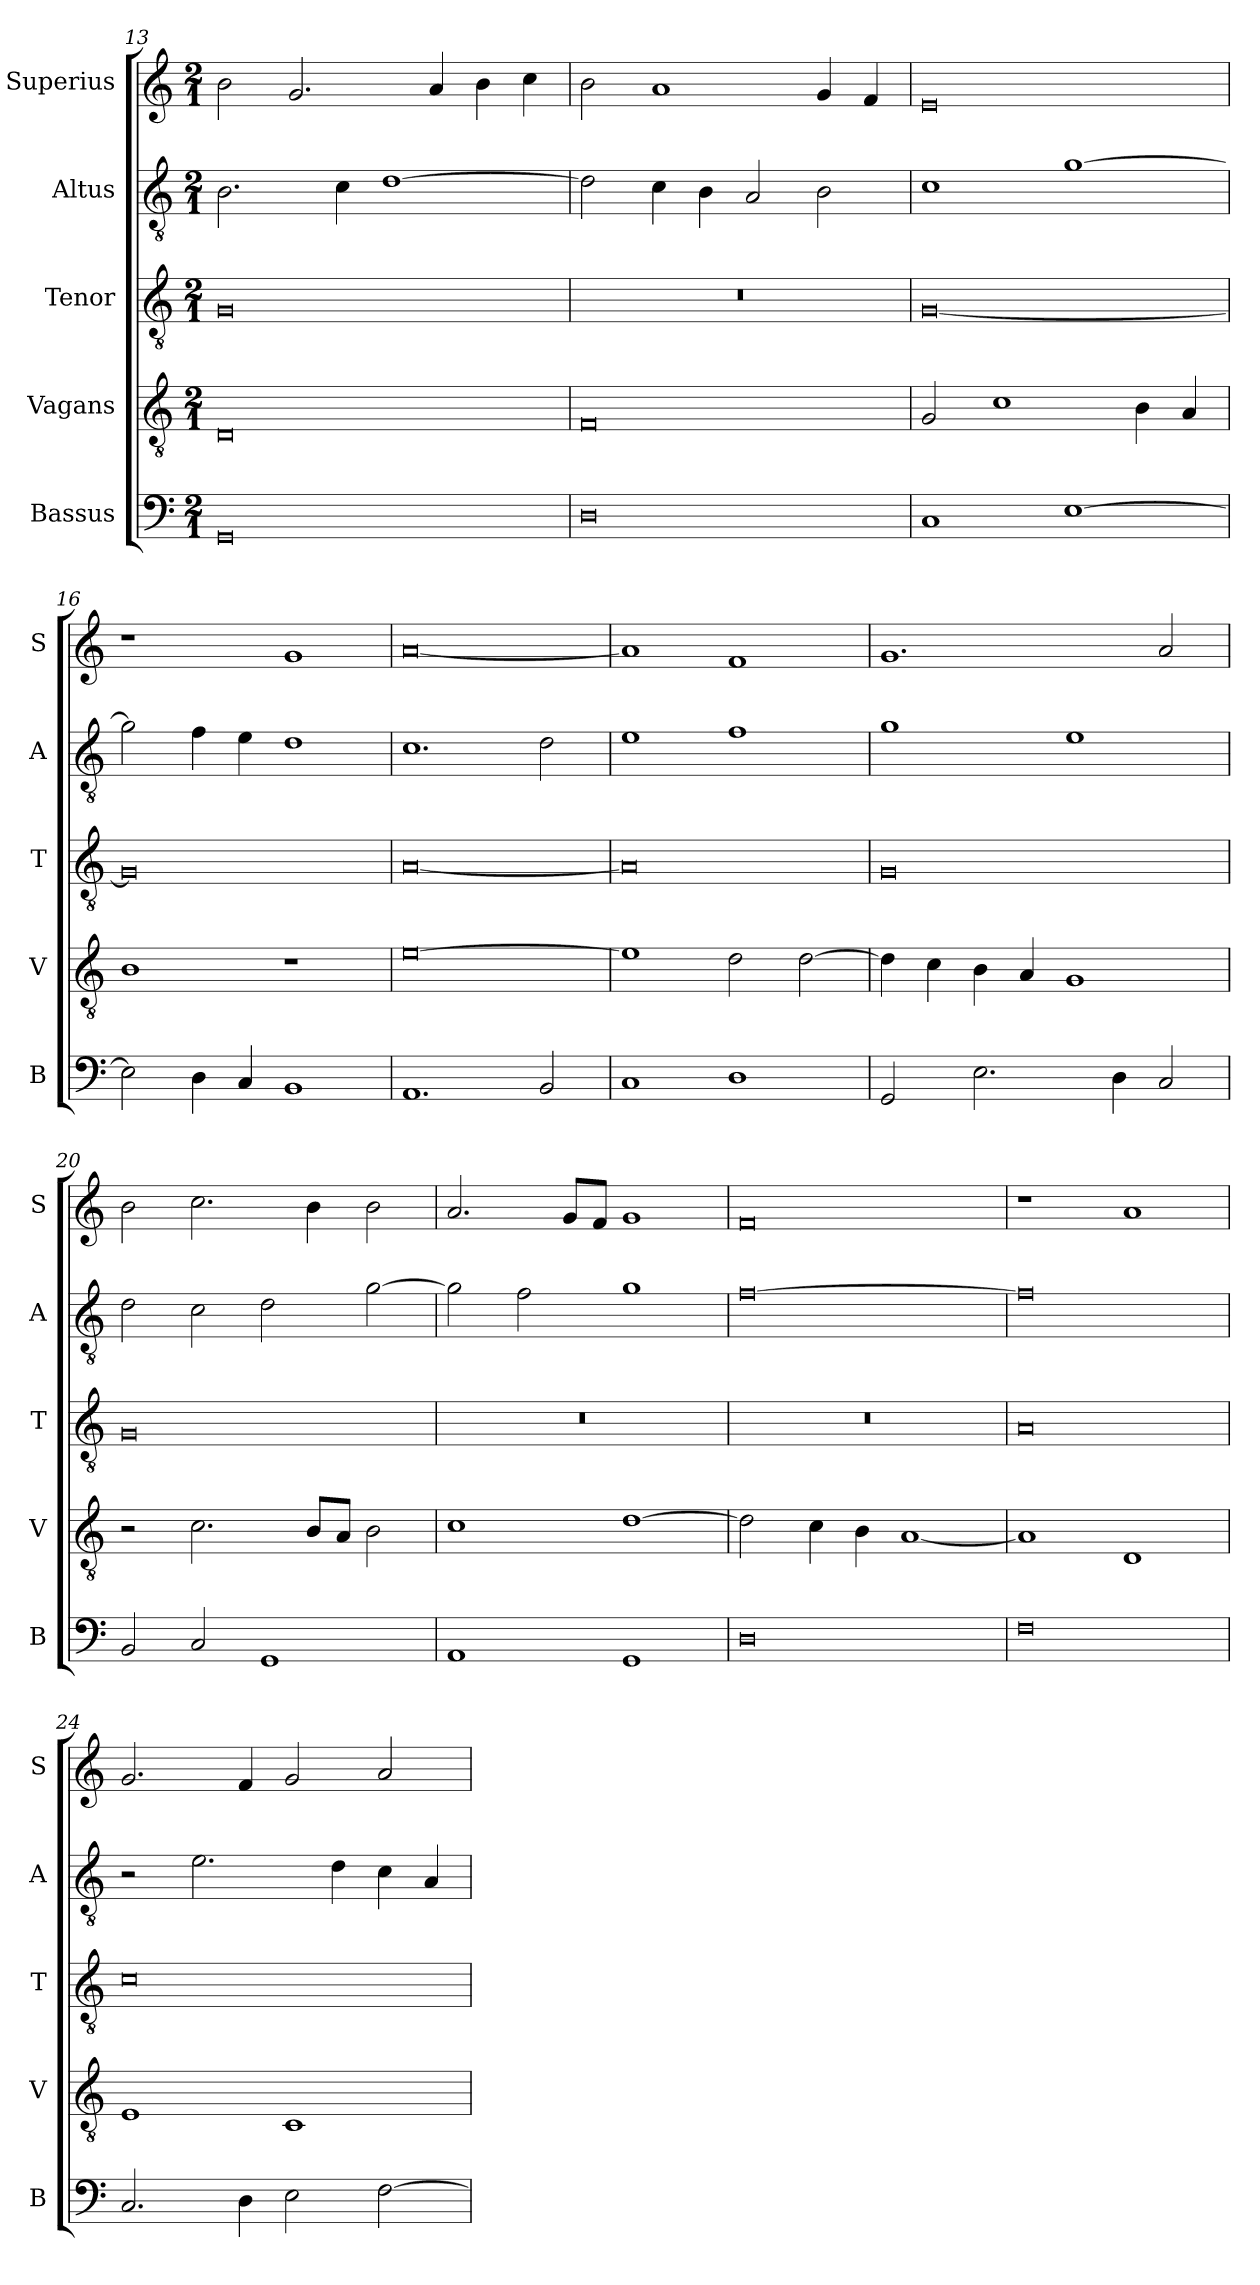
**kern	**kern	**kern	**kern	**kern
*part5	*part4	*part3	*part2	*part1
*staff5	*staff4	*staff3	*staff2	*staff1
*I"Bassus	*I"Vagans	*I"Tenor	*I"Altus	*I"Superius
*I'B	*I'V	*I'T	*I'A	*I'S
*clefF4	*clefGv2	*clefGv2	*clefGv2	*clefG2
*k[]	*k[]	*k[]	*k[]	*k[]
*M2/1	*M2/1	*M2/1	*M2/1	*M2/1
=13	=13	=13	=13	=13
0GG	0D	0G	2.B\	2b\
.	.	.	.	2.g/
.	.	.	4c\	.
.	.	.	[1d	.
.	.	.	.	4a/
.	.	.	.	4b\
.	.	.	.	4cc\
=14	=14	=14	=14	=14
0D	0F	0r	2d\]	2b\
.	.	.	4c\	1a
.	.	.	4B\	.
.	.	.	2A/	.
.	.	.	2B\	4g/
.	.	.	.	4f/
=15	=15	=15	=15	=15
1C	2G/	[0G	1c	0e
.	1c	.	.	.
[1E	.	.	[1g	.
.	4B\	.	.	.
.	4A/	.	.	.
=16	=16	=16	=16	=16
2E\]	1B	0G]	2g\]	1r
4D\	.	.	4f\	.
4C/	.	.	4e\	.
1BB	1r	.	1d	1g
=17	=17	=17	=17	=17
1.AA	[0e	[0A	1.c	[0a
2BB/	.	.	2d\	.
=18	=18	=18	=18	=18
1C	1e]	0A]	1e	1a]
1D	2d\	.	1f	1f
.	[2d\	.	.	.
=19	=19	=19	=19	=19
2GG/	4d\]	0G	1g	1.g
.	4c\	.	.	.
2.E\	4B\	.	.	.
.	4A/	.	.	.
.	1G	.	1e	.
4D\	.	.	.	.
2C/	.	.	.	2a/
=20	=20	=20	=20	=20
2BB/	2r	0G	2d\	2b\
2C/	2.c\	.	2c\	2.cc\
1GG	.	.	2d\	.
.	8B/L	.	.	4b\
.	8A/J	.	.	.
.	2B\	.	[2g\	2b\
=21	=21	=21	=21	=21
1AA	1c	0r	2g\]	2.a/
.	.	.	2f\	.
.	.	.	.	8g/L
.	.	.	.	8f/J
1GG	[1d	.	1g	1g
=22	=22	=22	=22	=22
0D	2d\]	0r	[0f	0f
.	4c\	.	.	.
.	4B\	.	.	.
.	[1A	.	.	.
=23	=23	=23	=23	=23
0F	1A]	0A	0f]	1r
.	1D	.	.	1a
=24	=24	=24	=24	=24
2.C/	1E	0c	2r	2.g/
.	.	.	2.e\	.
4D\	.	.	.	4f/
2E\	1C	.	.	2g/
.	.	.	4d\	.
[2F\	.	.	4c\	2a/
.	.	.	4A/	.
=	=	=	=	=
*-	*-	*-	*-	*-
